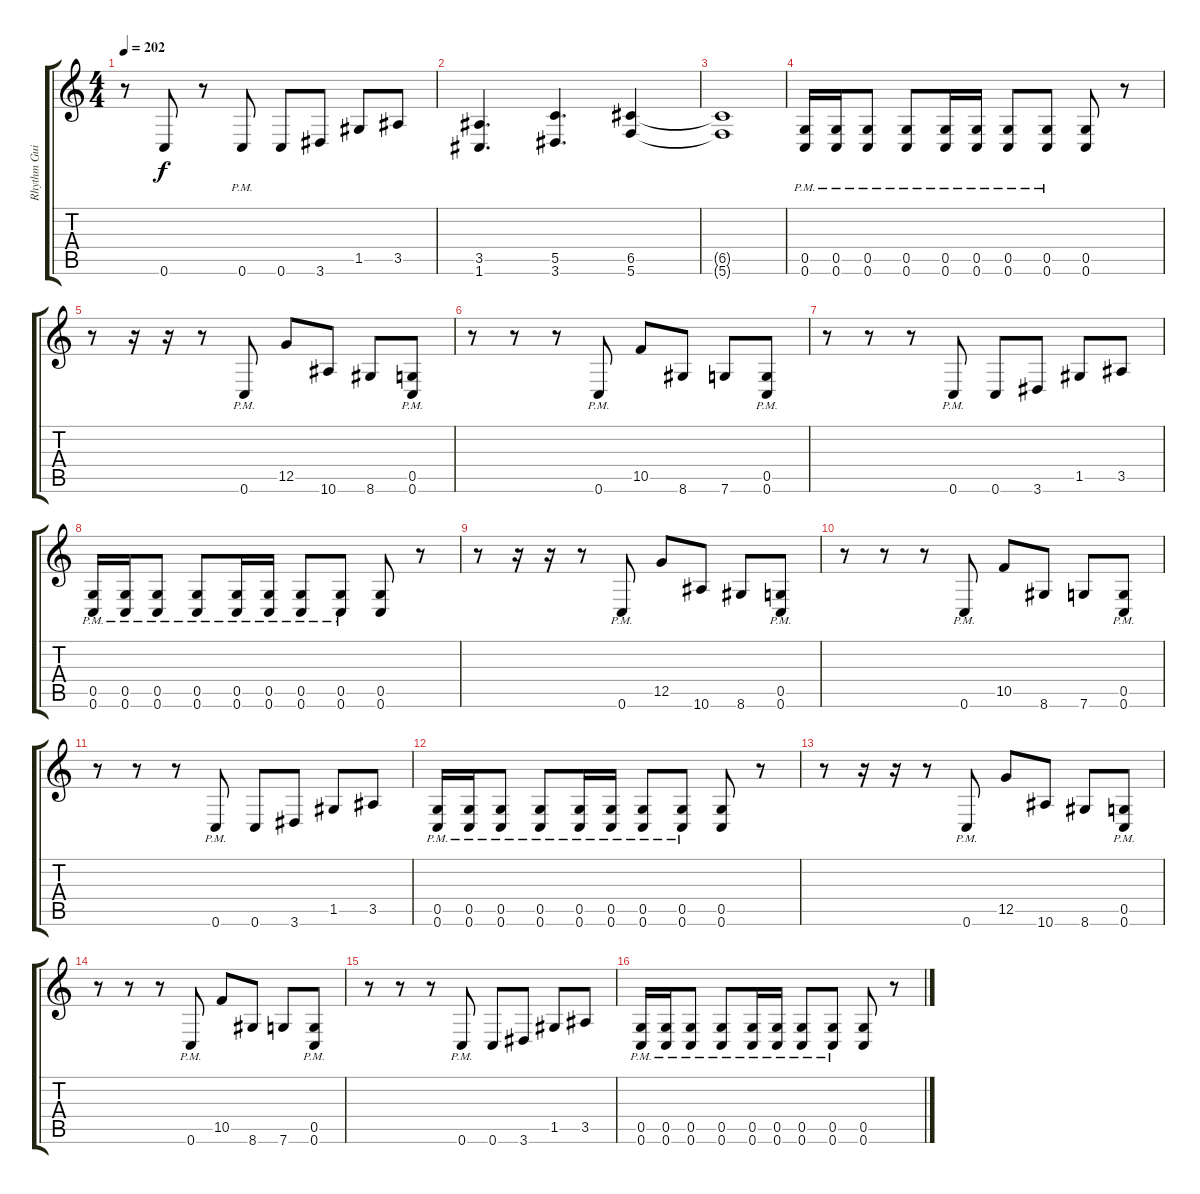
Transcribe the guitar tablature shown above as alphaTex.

\track ("Rhythm Guitar 2" "Rhythm Gui") {instrument distortionguitar}
\staff {score tabs}
\tuning (D4 A3 F3 C3 G2 C2) {hide}
\ts (4 4)
\tempo 202
\clef g2
\ks c
r.8{dy f} 0.6.8 r.8 0.6{pm}.8 0.6.8 3.6.8 1.5.8 3.5.8 |
(3.5 1.6).4{d} (5.5 3.6).4{d} (6.5 5.6).4 |
(6.5{t} 5.6{t}).1 |
(0.5{pm} 0.6{pm}).16 (0.5{pm} 0.6{pm}).16 (0.5{pm} 0.6{pm}).8 (0.5{pm} 0.6{pm}).8 (0.5{pm} 0.6{pm}).16 (0.5{pm} 0.6{pm}).16 (0.5{pm} 0.6{pm}).8 (0.5{pm} 0.6{pm}).8 (0.5 0.6).8 r.8 |
r.8 r.16 r.16 r.8 0.6{pm}.8 12.5.8 10.6.8 8.6.8 (0.5{pm} 0.6{pm}).8 |
r.8 r.8 r.8 0.6{pm}.8 10.5.8 8.6.8 7.6.8 (0.5{pm} 0.6{pm}).8 |
r.8 r.8 r.8 0.6{pm}.8 0.6.8 3.6.8 1.5.8 3.5.8 |
(0.5{pm} 0.6{pm}).16 (0.5{pm} 0.6{pm}).16 (0.5{pm} 0.6{pm}).8 (0.5{pm} 0.6{pm}).8 (0.5{pm} 0.6{pm}).16 (0.5{pm} 0.6{pm}).16 (0.5{pm} 0.6{pm}).8 (0.5{pm} 0.6{pm}).8 (0.5 0.6).8 r.8 |
r.8 r.16 r.16 r.8 0.6{pm}.8 12.5.8 10.6.8 8.6.8 (0.5{pm} 0.6{pm}).8 |
r.8 r.8 r.8 0.6{pm}.8 10.5.8 8.6.8 7.6.8 (0.5{pm} 0.6{pm}).8 |
r.8 r.8 r.8 0.6{pm}.8 0.6.8 3.6.8 1.5.8 3.5.8 |
(0.5{pm} 0.6{pm}).16 (0.5{pm} 0.6{pm}).16 (0.5{pm} 0.6{pm}).8 (0.5{pm} 0.6{pm}).8 (0.5{pm} 0.6{pm}).16 (0.5{pm} 0.6{pm}).16 (0.5{pm} 0.6{pm}).8 (0.5{pm} 0.6{pm}).8 (0.5 0.6).8 r.8 |
r.8 r.16 r.16 r.8 0.6{pm}.8 12.5.8 10.6.8 8.6.8 (0.5{pm} 0.6{pm}).8 |
r.8 r.8 r.8 0.6{pm}.8 10.5.8 8.6.8 7.6.8 (0.5{pm} 0.6{pm}).8 |
r.8 r.8 r.8 0.6{pm}.8 0.6.8 3.6.8 1.5.8 3.5.8 |
(0.5{pm} 0.6{pm}).16 (0.5{pm} 0.6{pm}).16 (0.5{pm} 0.6{pm}).8 (0.5{pm} 0.6{pm}).8 (0.5{pm} 0.6{pm}).16 (0.5{pm} 0.6{pm}).16 (0.5{pm} 0.6{pm}).8 (0.5{pm} 0.6{pm}).8 (0.5 0.6).8 r.8
